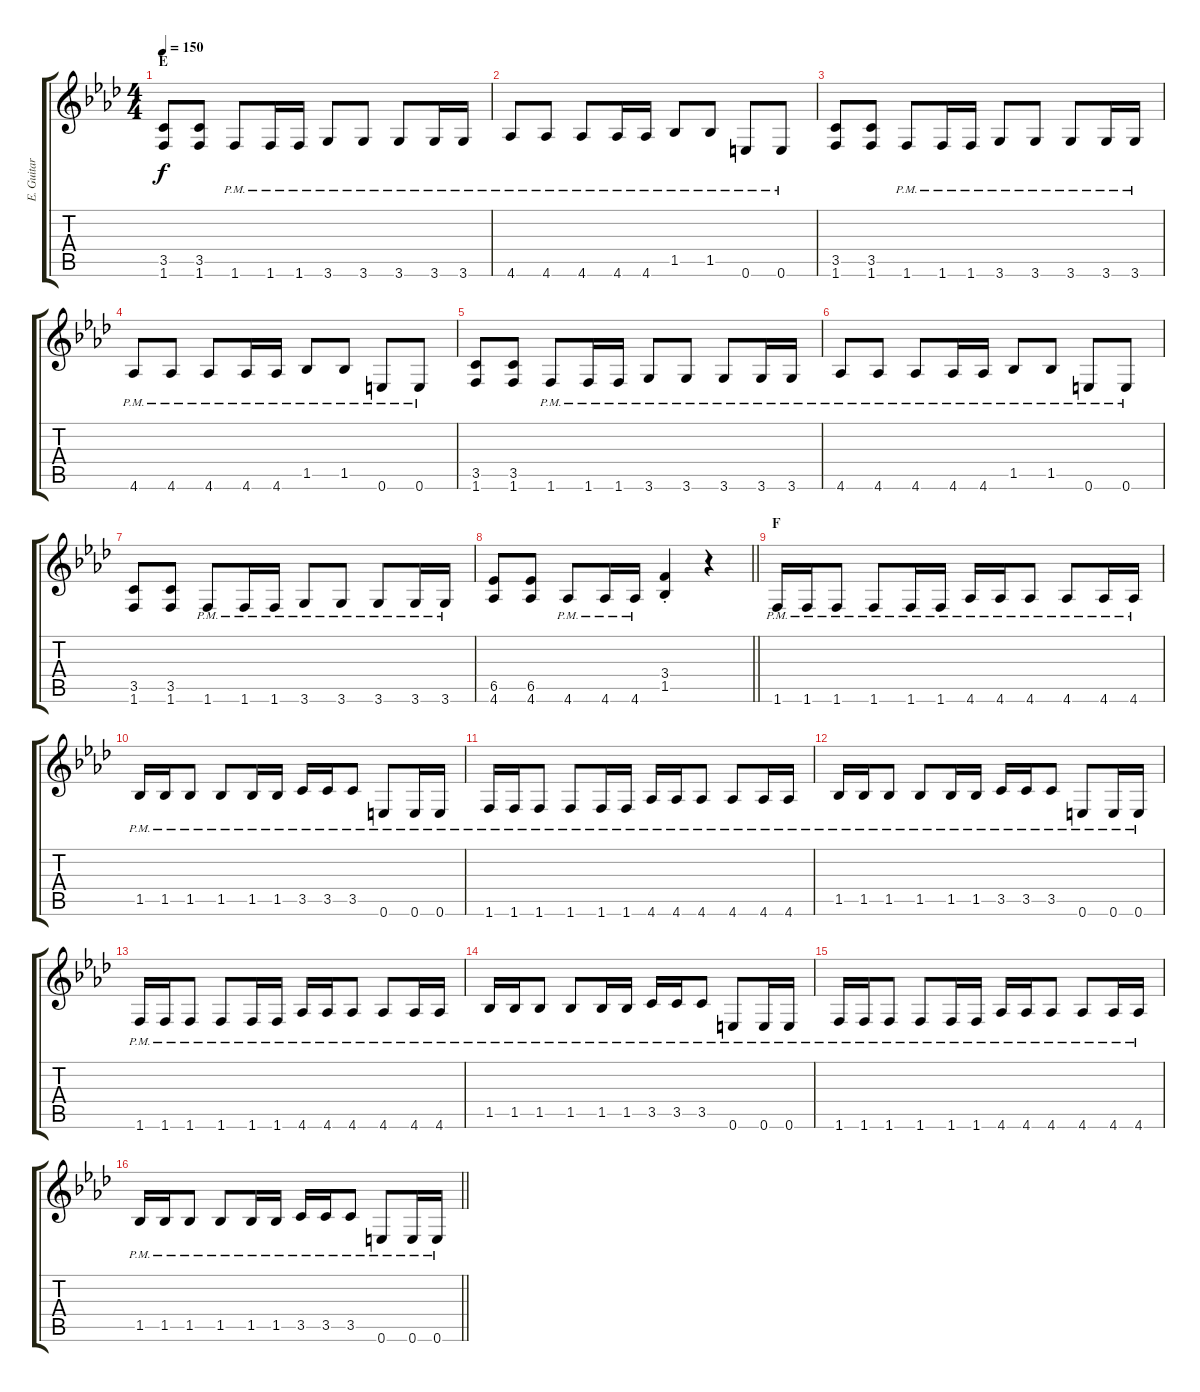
\track ("E. Guitar II" "E. Guitar ") {instrument overdrivenguitar}
\staff {score tabs}
\tuning (E4 B3 G3 D3 A2 E2) {hide}
\ts (4 4)
\section ("" "E")
\tempo 150
\clef g2
\ks ab
(3.5 1.6).8{dy f} (3.5 1.6).8 1.6{pm}.8 1.6{pm}.16 1.6{pm}.16 3.6{pm}.8 3.6{pm}.8 3.6{pm}.8 3.6{pm}.16 3.6{pm}.16 |
4.6{pm}.8 4.6{pm}.8 4.6{pm}.8 4.6{pm}.16 4.6{pm}.16 1.5{pm}.8 1.5{pm}.8 0.6{pm}.8 0.6{pm}.8 |
(3.5 1.6).8 (3.5 1.6).8 1.6{pm}.8 1.6{pm}.16 1.6{pm}.16 3.6{pm}.8 3.6{pm}.8 3.6{pm}.8 3.6{pm}.16 3.6{pm}.16 |
4.6{pm}.8 4.6{pm}.8 4.6{pm}.8 4.6{pm}.16 4.6{pm}.16 1.5{pm}.8 1.5{pm}.8 0.6{pm}.8 0.6{pm}.8 |
(3.5 1.6).8 (3.5 1.6).8 1.6{pm}.8 1.6{pm}.16 1.6{pm}.16 3.6{pm}.8 3.6{pm}.8 3.6{pm}.8 3.6{pm}.16 3.6{pm}.16 |
4.6{pm}.8 4.6{pm}.8 4.6{pm}.8 4.6{pm}.16 4.6{pm}.16 1.5{pm}.8 1.5{pm}.8 0.6{pm}.8 0.6{pm}.8 |
(3.5 1.6).8 (3.5 1.6).8 1.6{pm}.8 1.6{pm}.16 1.6{pm}.16 3.6{pm}.8 3.6{pm}.8 3.6{pm}.8 3.6{pm}.16 3.6{pm}.16 |
\barLineRight lightlight
(6.5 4.6).8 (6.5 4.6).8 4.6{pm}.8 4.6{pm}.16 4.6{pm}.16 (3.4{st} 1.5{st}).4 r.4 |
\section ("" "F")
1.6{pm}.16 1.6{pm}.16 1.6{pm}.8 1.6{pm}.8 1.6{pm}.16 1.6{pm}.16 4.6{pm}.16 4.6{pm}.16 4.6{pm}.8 4.6{pm}.8 4.6{pm}.16 4.6{pm}.16 |
1.5{pm}.16 1.5{pm}.16 1.5{pm}.8 1.5{pm}.8 1.5{pm}.16 1.5{pm}.16 3.5{pm}.16 3.5{pm}.16 3.5{pm}.8 0.6{pm}.8 0.6{pm}.16 0.6{pm}.16 |
1.6{pm}.16 1.6{pm}.16 1.6{pm}.8 1.6{pm}.8 1.6{pm}.16 1.6{pm}.16 4.6{pm}.16 4.6{pm}.16 4.6{pm}.8 4.6{pm}.8 4.6{pm}.16 4.6{pm}.16 |
1.5{pm}.16 1.5{pm}.16 1.5{pm}.8 1.5{pm}.8 1.5{pm}.16 1.5{pm}.16 3.5{pm}.16 3.5{pm}.16 3.5{pm}.8 0.6{pm}.8 0.6{pm}.16 0.6{pm}.16 |
1.6{pm}.16 1.6{pm}.16 1.6{pm}.8 1.6{pm}.8 1.6{pm}.16 1.6{pm}.16 4.6{pm}.16 4.6{pm}.16 4.6{pm}.8 4.6{pm}.8 4.6{pm}.16 4.6{pm}.16 |
1.5{pm}.16 1.5{pm}.16 1.5{pm}.8 1.5{pm}.8 1.5{pm}.16 1.5{pm}.16 3.5{pm}.16 3.5{pm}.16 3.5{pm}.8 0.6{pm}.8 0.6{pm}.16 0.6{pm}.16 |
1.6{pm}.16 1.6{pm}.16 1.6{pm}.8 1.6{pm}.8 1.6{pm}.16 1.6{pm}.16 4.6{pm}.16 4.6{pm}.16 4.6{pm}.8 4.6{pm}.8 4.6{pm}.16 4.6{pm}.16 |
\barLineRight lightlight
1.5{pm}.16 1.5{pm}.16 1.5{pm}.8 1.5{pm}.8 1.5{pm}.16 1.5{pm}.16 3.5{pm}.16 3.5{pm}.16 3.5{pm}.8 0.6{pm}.8 0.6{pm}.16 0.6{pm}.16
